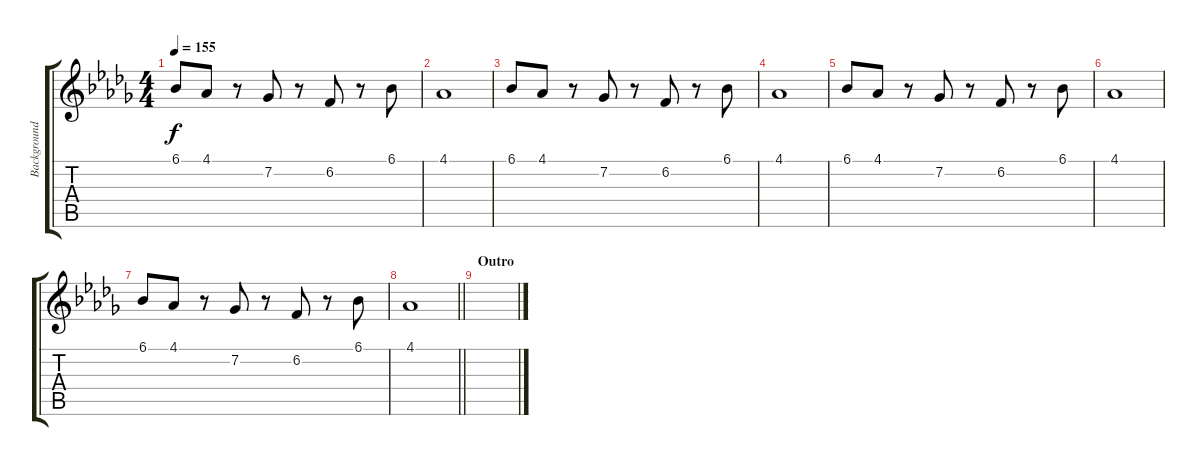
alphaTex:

\track ("Background Vocals" "Background") {instrument trumpet}
\staff {score tabs}
\tuning (E4 B3 G3 D3 A2 E2) {hide}
\ts (4 4)
\tempo 155
\clef g2
\ks db
6.1.8{dy f} 4.1.8 r.8 7.2.8 r.8 6.2.8 r.8 6.1.8 |
4.1.1 |
6.1.8 4.1.8 r.8 7.2.8 r.8 6.2.8 r.8 6.1.8 |
4.1.1 |
6.1.8 4.1.8 r.8 7.2.8 r.8 6.2.8 r.8 6.1.8 |
4.1.1 |
6.1.8 4.1.8 r.8 7.2.8 r.8 6.2.8 r.8 6.1.8 |
\barLineRight lightlight
4.1.1 |
\section ("" "Outro")
